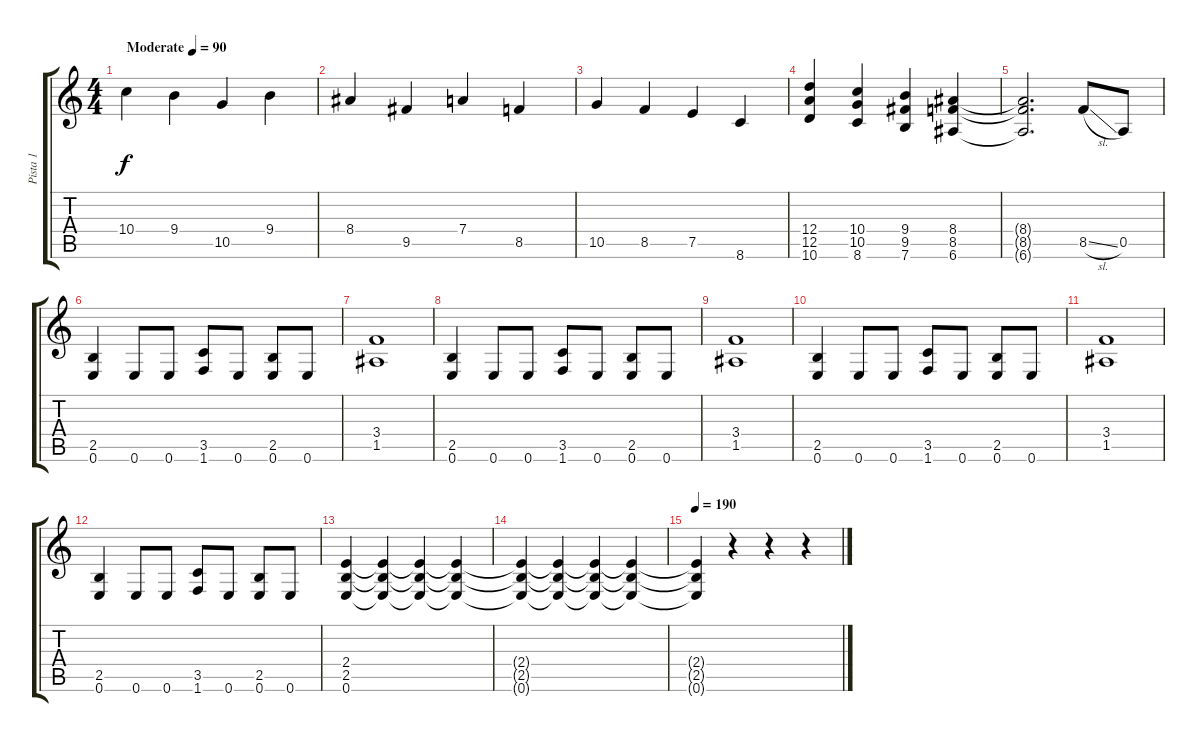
\track ("Pista 1" "Pista 1") {instrument distortionguitar}
\staff {score tabs}
\tuning (E4 B3 G3 D3 A2 E2) {hide}
\ts (4 4)
\tempo (90 "Moderate")
\clef g2
\ks c
10.4.4{dy f instrument distortionguitar} 9.4.4 10.5.4 9.4.4 |
8.4.4 9.5.4 7.4.4 8.5.4 |
10.5.4 8.5.4 7.5.4 8.6.4 |
(12.4 12.5 10.6).4 (10.4 10.5 8.6).4 (9.4 9.5 7.6).4 (8.4 8.5 6.6).4 |
(8.4{t} 8.5{t} 6.6{t}).2{d} 8.5{sl}.8 0.5.8 |
(2.5 0.6).4 0.6.8 0.6.8 (3.5 1.6).8 0.6.8 (2.5 0.6).8 0.6.8 |
(3.4 1.5).1 |
(2.5 0.6).4 0.6.8 0.6.8 (3.5 1.6).8 0.6.8 (2.5 0.6).8 0.6.8 |
(3.4 1.5).1 |
(2.5 0.6).4 0.6.8 0.6.8 (3.5 1.6).8 0.6.8 (2.5 0.6).8 0.6.8 |
(3.4 1.5).1 |
(2.5 0.6).4 0.6.8 0.6.8 (3.5 1.6).8 0.6.8 (2.5 0.6).8 0.6.8 |
(2.4 2.5 0.6).4 (2.4{t} 2.5{t} 0.6{t}).4 (2.4{t} 2.5{t} 0.6{t}).4 (2.4{t} 2.5{t} 0.6{t}).4{volume 12} |
(2.4{t} 2.5{t} 0.6{t}).4{volume 10} (2.4{t} 2.5{t} 0.6{t}).4{volume 10} (2.4{t} 2.5{t} 0.6{t}).4{volume 8} (2.4{t} 2.5{t} 0.6{t}).4{volume 8} |
\tempo 190
(2.4{t} 2.5{t} 0.6{t}).4{volume 8} r.4{volume 13} r.4 r.4
